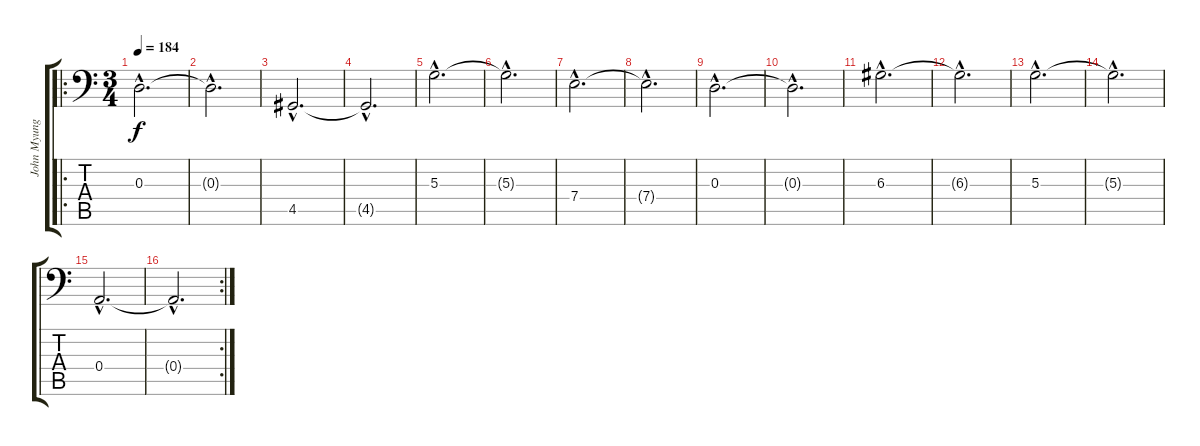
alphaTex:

\track ("John Myung - 6 Strings Bass" "John Myung") {instrument electricbassfinger}
\staff {score tabs}
\tuning (C3 G2 D2 A1 E1 B0) {hide}
\ro
\ts (3 4)
\tempo 184
\clef f4
\ks c
0.3{hac}.2{d dy f} |
0.3{hac t}.2{d} |
4.5{hac}.2{d} |
4.5{hac t}.2{d} |
5.3{hac}.2{d} |
5.3{hac t}.2{d} |
7.4{hac}.2{d} |
7.4{hac t}.2{d} |
0.3{hac}.2{d} |
0.3{hac t}.2{d} |
6.3{hac}.2{d} |
6.3{hac t}.2{d} |
5.3{hac}.2{d} |
5.3{hac t}.2{d} |
0.4{hac}.2{d} |
\rc 2
0.4{hac t}.2{d}
